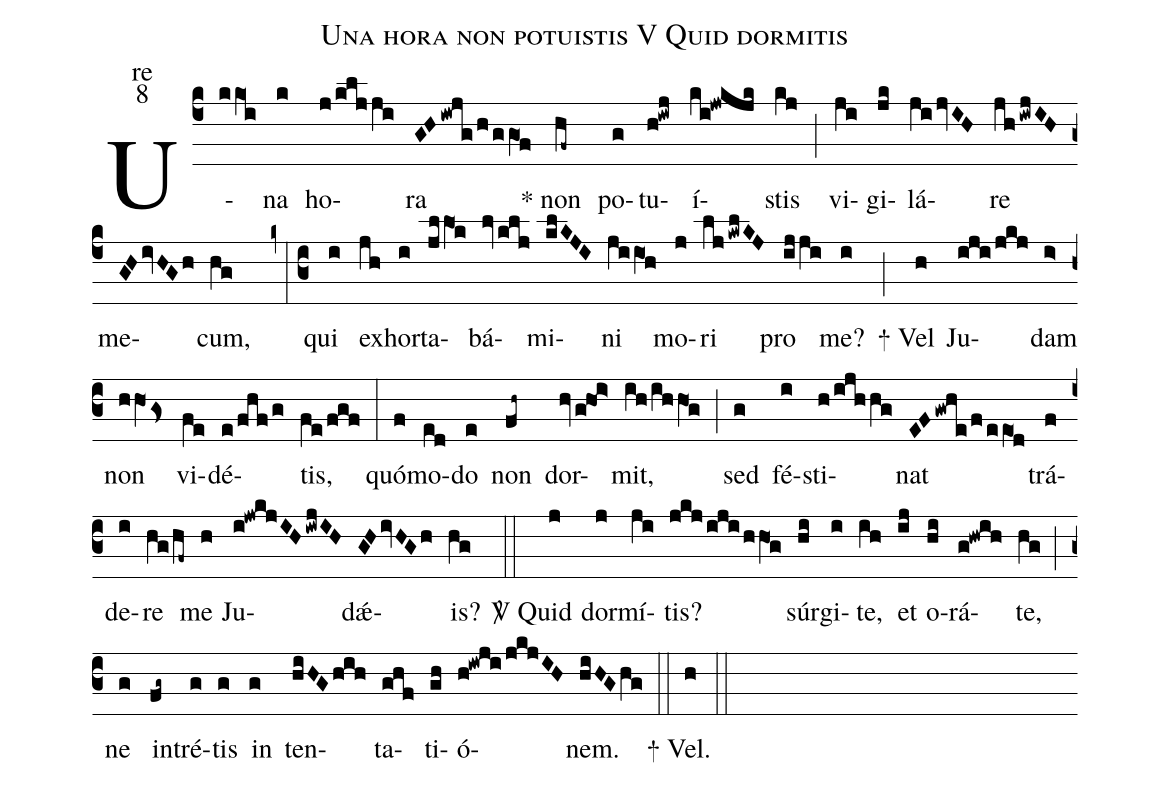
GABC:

name:Una hora non potuistis V Quid dormitis;
office-part:re;
mode:8;
%%
(c4) U(kkO1i)na(k) ho(j/kljji)ra(GHiwjg/h/ggO1f)
<sp>*</sp> non(hf~) po(g)tu(h!iwj)í(ki!jwkjk)stis(kj) (;)
vi(ji)gi(jk)lá(jijvIH)re(jh/iwjIH) me(GHivHGh)cum,(hg) (z0:c3)
qui(i) ex(jh)hor(i)ta(jllO1k)bá(lvklj)mi(klKJI)ni(jiiO1h) mo(j)ri(lj/kwlKJ) pro(ij/ji) me?(i) (;)
<sp>+</sp> Vel(h) Ju(iji/jkj)dam(i>) non(hhO1gs<) vi(fe)dé(e/fhf/g)tis,(fe/fgf) (:)
quó(f)mo(ed)do(e) non(fh~) dor(hvg!ho1!i>)mit,(ih/ihhO1g) (;)
sed(g) fé(i)sti(h/ijhhg)nat(EFgwhe/f/eeO1d) trá(f)de(i)re(hg/hf~) me(h) Ju(i!jwkjIHiwjIH)dǽ(GHivHGh)is?(hg) (::)
<sp>V/</sp> Quid(j) dor(j)mí(ji)tis?(jkj/iji/hhO1g) súr(hi)gi(i)te,(ih) et(ij) o(hi)rá(g!hwih)te,(hg) (;)
ne(g) in(fg~)tré(g)tis(g) in(g) ten(hiHGhih)ta(ghf)ti(gh)ó(h!iwji/jkjIH)nem.(hiHGhg) (::)
<sp>+</sp> Vel.(h) (::)
